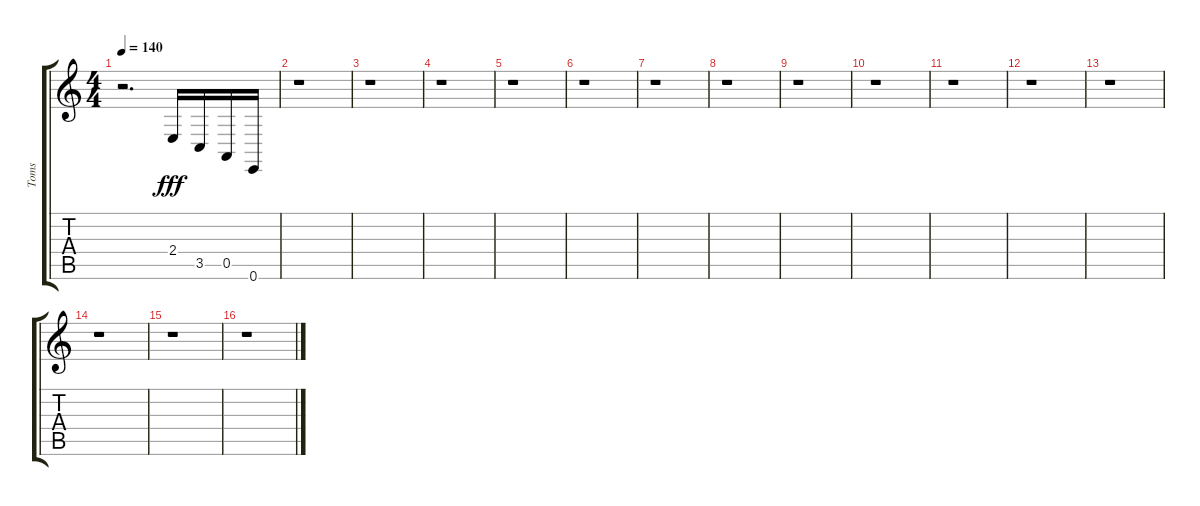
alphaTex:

\track ("Toms" "Toms") {instrument melodictom}
\staff {score tabs}
\tuning (E4 B3 G3 D3 A2 E2) {hide}
\ts (4 4)
\tempo 140
\clef g2
\ks c
r.2{d dy f} 2.4.16{dy fff} 3.5.16 0.5.16 0.6.16 |
r.1 |
r.1 |
r.1 |
r.1 |
r.1 |
r.1 |
r.1 |
r.1 |
r.1 |
r.1 |
r.1 |
r.1 |
r.1 |
r.1 |
r.1
